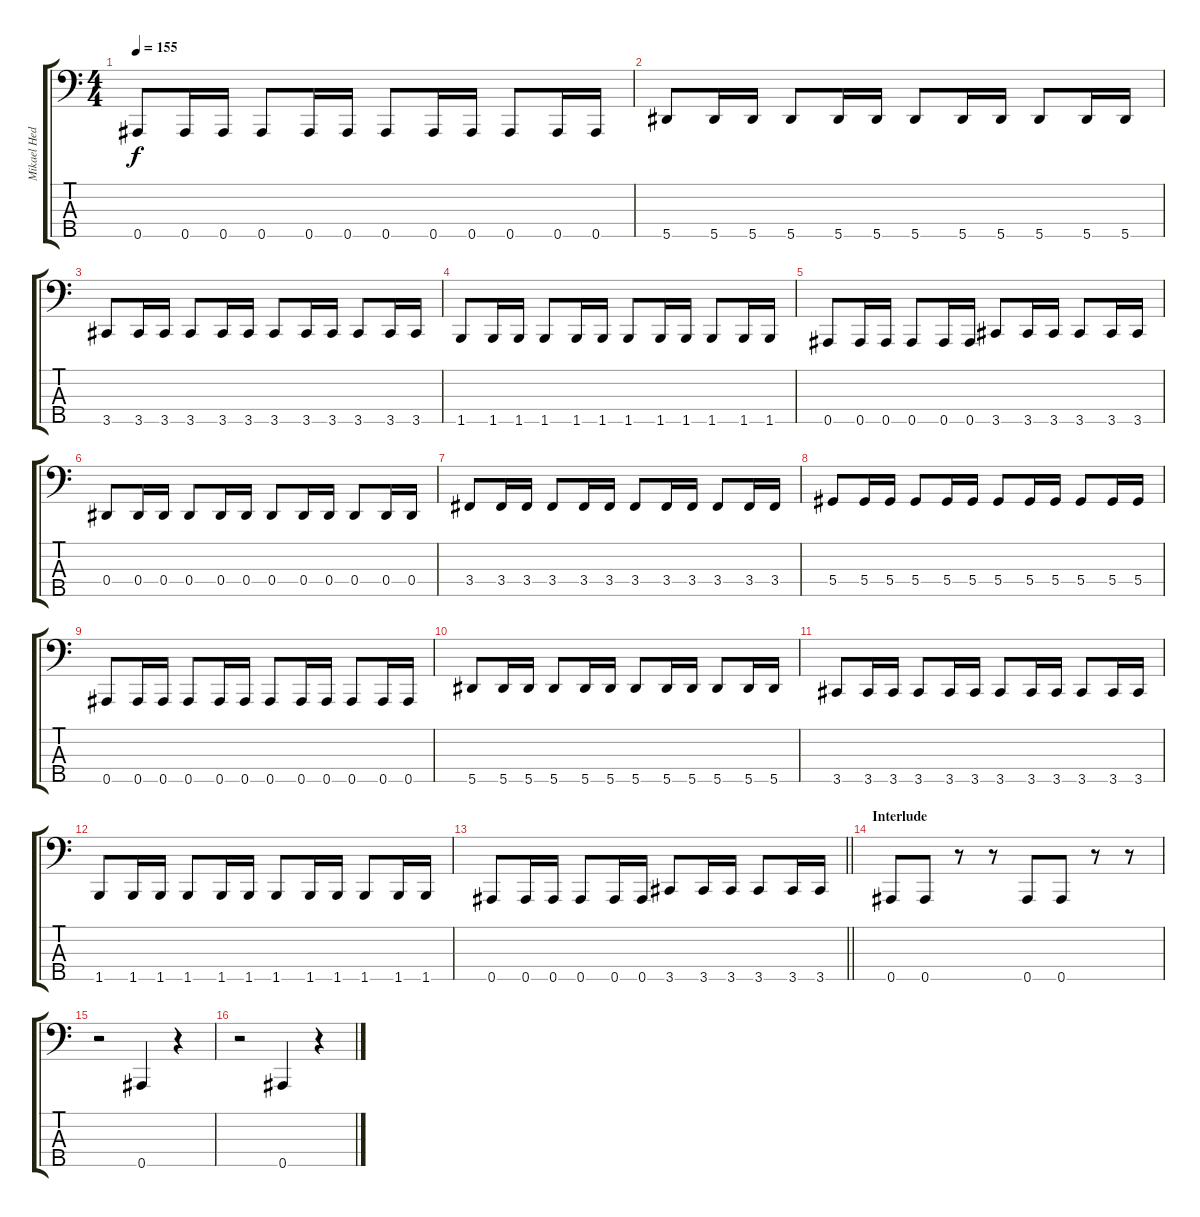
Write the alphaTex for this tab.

\track ("Mikael Hedlund" "Mikael Hed") {instrument electricbasspick}
\staff {score tabs}
\tuning (Gb2 Db2 Ab1 Eb1 Bb0) {hide}
\ts (4 4)
\tempo 155
\clef f4
\ks c
0.5.8{dy f} 0.5.16 0.5.16 0.5.8 0.5.16 0.5.16 0.5.8 0.5.16 0.5.16 0.5.8 0.5.16 0.5.16 |
5.5.8 5.5.16 5.5.16 5.5.8 5.5.16 5.5.16 5.5.8 5.5.16 5.5.16 5.5.8 5.5.16 5.5.16 |
3.5.8 3.5.16 3.5.16 3.5.8 3.5.16 3.5.16 3.5.8 3.5.16 3.5.16 3.5.8 3.5.16 3.5.16 |
1.5.8 1.5.16 1.5.16 1.5.8 1.5.16 1.5.16 1.5.8 1.5.16 1.5.16 1.5.8 1.5.16 1.5.16 |
0.5.8 0.5.16 0.5.16 0.5.8 0.5.16 0.5.16 3.5.8 3.5.16 3.5.16 3.5.8 3.5.16 3.5.16 |
0.4.8 0.4.16 0.4.16 0.4.8 0.4.16 0.4.16 0.4.8 0.4.16 0.4.16 0.4.8 0.4.16 0.4.16 |
3.4.8 3.4.16 3.4.16 3.4.8 3.4.16 3.4.16 3.4.8 3.4.16 3.4.16 3.4.8 3.4.16 3.4.16 |
5.4.8 5.4.16 5.4.16 5.4.8 5.4.16 5.4.16 5.4.8 5.4.16 5.4.16 5.4.8 5.4.16 5.4.16 |
0.5.8 0.5.16 0.5.16 0.5.8 0.5.16 0.5.16 0.5.8 0.5.16 0.5.16 0.5.8 0.5.16 0.5.16 |
5.5.8 5.5.16 5.5.16 5.5.8 5.5.16 5.5.16 5.5.8 5.5.16 5.5.16 5.5.8 5.5.16 5.5.16 |
3.5.8 3.5.16 3.5.16 3.5.8 3.5.16 3.5.16 3.5.8 3.5.16 3.5.16 3.5.8 3.5.16 3.5.16 |
1.5.8 1.5.16 1.5.16 1.5.8 1.5.16 1.5.16 1.5.8 1.5.16 1.5.16 1.5.8 1.5.16 1.5.16 |
\barLineRight lightlight
0.5.8 0.5.16 0.5.16 0.5.8 0.5.16 0.5.16 3.5.8 3.5.16 3.5.16 3.5.8 3.5.16 3.5.16 |
\section ("" "Interlude")
0.5.8 0.5.8 r.8 r.8 0.5.8 0.5.8 r.8 r.8 |
r.2 0.5.4 r.4 |
r.2 0.5.4 r.4
